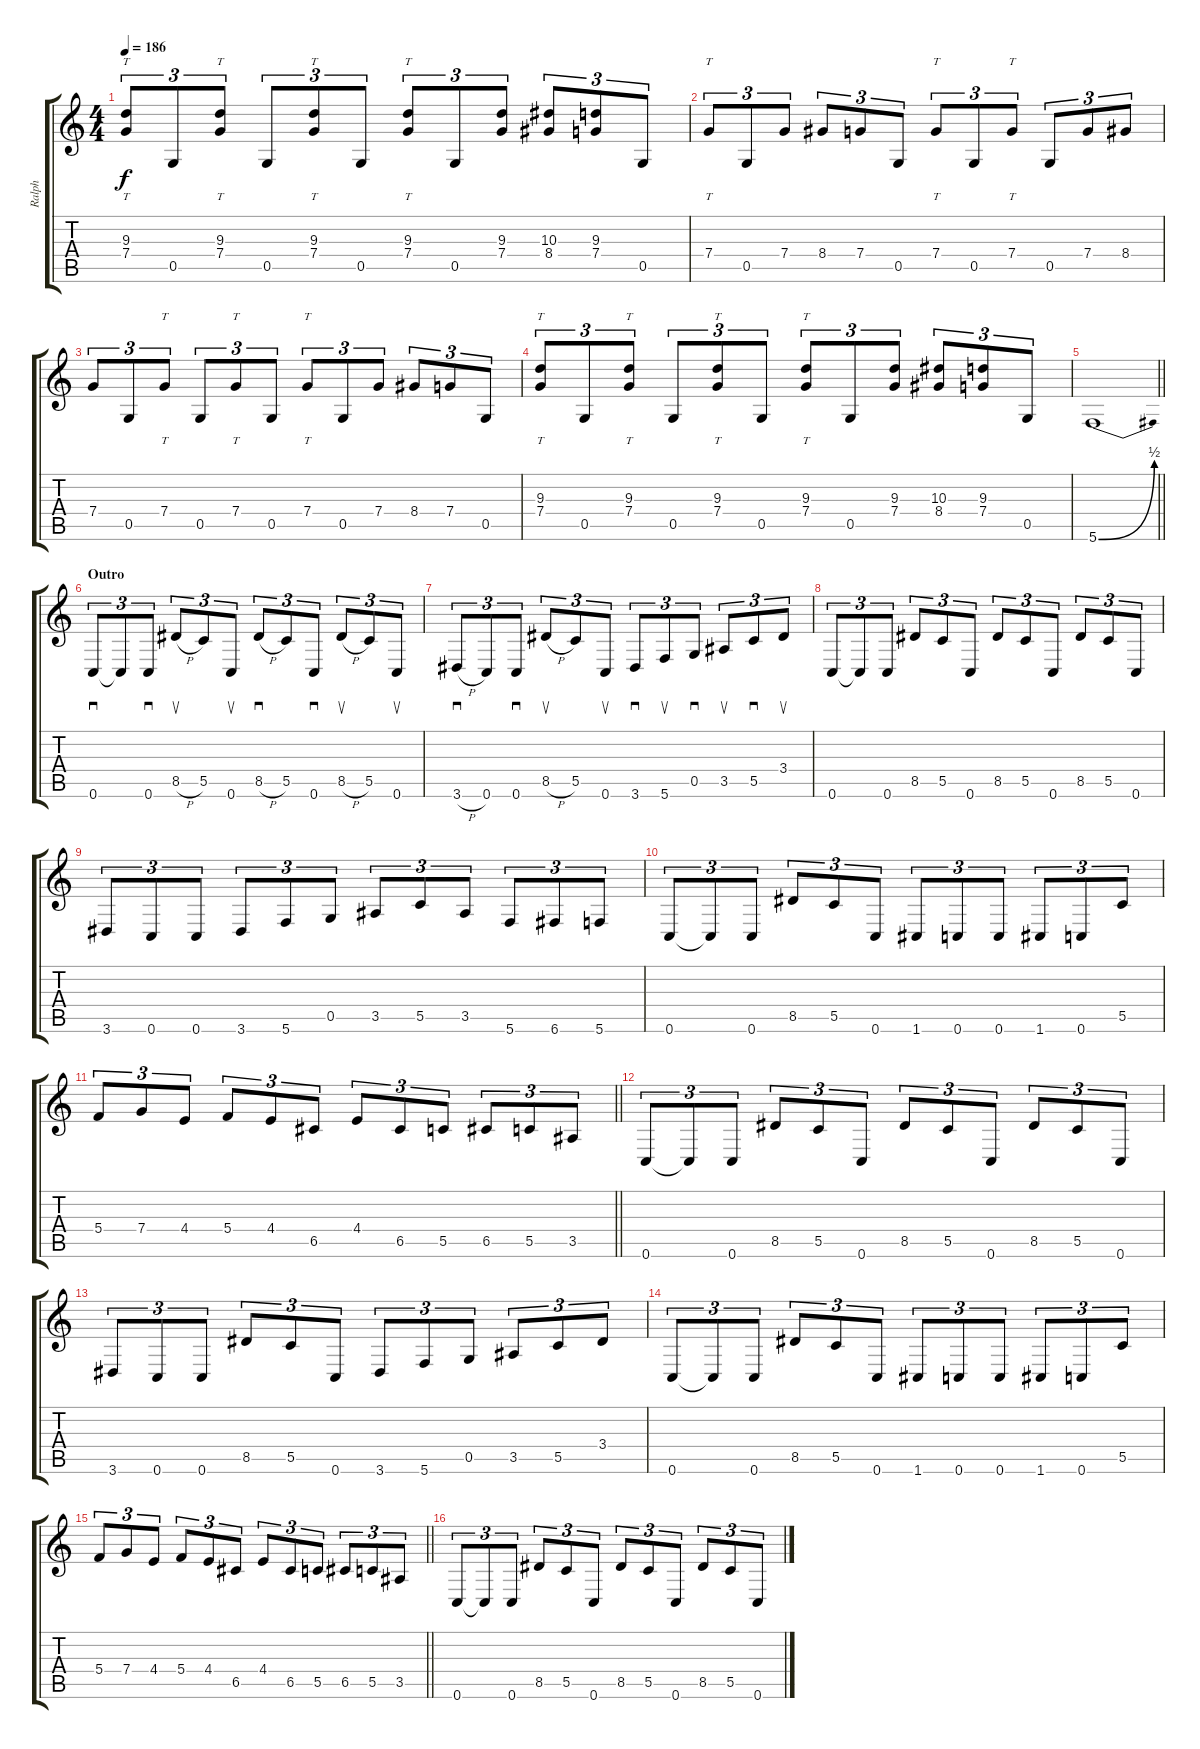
\track ("Ralph" "Ralph") {instrument distortionguitar}
\staff {score tabs}
\tuning (D4 A3 F3 C3 G2 C2) {hide}
\ts (4 4)
\tempo 186
\clef g2
\ks c
(9.3 7.4).8{tt tu (3 2) dy f} 0.5.8{tu (3 2)} (9.3 7.4).8{tt tu (3 2)} 0.5.8{tu (3 2)} (9.3 7.4).8{tt tu (3 2)} 0.5.8{tu (3 2)} (9.3 7.4).8{tt tu (3 2)} 0.5.8{tu (3 2)} (9.3 7.4).8{tu (3 2)} (10.3 8.4).8{tu (3 2)} (9.3 7.4).8{tu (3 2)} 0.5.8{tu (3 2)} |
7.4.8{tt tu (3 2)} 0.5.8{tu (3 2)} 7.4.8{tu (3 2)} 8.4.8{tu (3 2)} 7.4.8{tu (3 2)} 0.5.8{tu (3 2)} 7.4.8{tt tu (3 2)} 0.5.8{tu (3 2)} 7.4.8{tt tu (3 2)} 0.5.8{tu (3 2)} 7.4.8{tu (3 2)} 8.4.8{tu (3 2)} |
7.4.8{tu (3 2)} 0.5.8{tu (3 2)} 7.4.8{tt tu (3 2)} 0.5.8{tu (3 2)} 7.4.8{tt tu (3 2)} 0.5.8{tu (3 2)} 7.4.8{tt tu (3 2)} 0.5.8{tu (3 2)} 7.4.8{tu (3 2)} 8.4.8{tu (3 2)} 7.4.8{tu (3 2)} 0.5.8{tu (3 2)} |
(9.3 7.4).8{tt tu (3 2)} 0.5.8{tu (3 2)} (9.3 7.4).8{tt tu (3 2)} 0.5.8{tu (3 2)} (9.3 7.4).8{tt tu (3 2)} 0.5.8{tu (3 2)} (9.3 7.4).8{tt tu (3 2)} 0.5.8{tu (3 2)} (9.3 7.4).8{tu (3 2)} (10.3 8.4).8{tu (3 2)} (9.3 7.4).8{tu (3 2)} 0.5.8{tu (3 2)} |
\barLineRight lightlight
5.6{be (bend 0 0 60 2)}.1 |
\section ("" "Outro")
0.6.8{sd tu (3 2)} 0.6{t}.8{tu (3 2)} 0.6.8{sd tu (3 2)} 8.5{h}.8{su tu (3 2)} 5.5.8{tu (3 2)} 0.6.8{su tu (3 2)} 8.5{h}.8{sd tu (3 2)} 5.5.8{tu (3 2)} 0.6.8{sd tu (3 2)} 8.5{h}.8{su tu (3 2)} 5.5.8{tu (3 2)} 0.6.8{su tu (3 2)} |
3.6{h}.8{sd tu (3 2)} 0.6.8{tu (3 2)} 0.6.8{sd tu (3 2)} 8.5{h}.8{su tu (3 2)} 5.5.8{tu (3 2)} 0.6.8{su tu (3 2)} 3.6.8{sd tu (3 2)} 5.6.8{su tu (3 2)} 0.5.8{sd tu (3 2)} 3.5.8{su tu (3 2)} 5.5.8{sd tu (3 2)} 3.4.8{su tu (3 2)} |
0.6.8{tu (3 2)} 0.6{t}.8{tu (3 2)} 0.6.8{tu (3 2)} 8.5.8{tu (3 2)} 5.5.8{tu (3 2)} 0.6.8{tu (3 2)} 8.5.8{tu (3 2)} 5.5.8{tu (3 2)} 0.6.8{tu (3 2)} 8.5.8{tu (3 2)} 5.5.8{tu (3 2)} 0.6.8{tu (3 2)} |
3.6.8{tu (3 2)} 0.6.8{tu (3 2)} 0.6.8{tu (3 2)} 3.6.8{tu (3 2)} 5.6.8{tu (3 2)} 0.5.8{tu (3 2)} 3.5.8{tu (3 2)} 5.5.8{tu (3 2)} 3.5.8{tu (3 2)} 5.6.8{tu (3 2)} 6.6.8{tu (3 2)} 5.6.8{tu (3 2)} |
0.6.8{tu (3 2)} 0.6{t}.8{tu (3 2)} 0.6.8{tu (3 2)} 8.5.8{tu (3 2)} 5.5.8{tu (3 2)} 0.6.8{tu (3 2)} 1.6.8{tu (3 2)} 0.6.8{tu (3 2)} 0.6.8{tu (3 2)} 1.6.8{tu (3 2)} 0.6.8{tu (3 2)} 5.5.8{tu (3 2)} |
\barLineRight lightlight
5.4.8{tu (3 2)} 7.4.8{tu (3 2)} 4.4.8{tu (3 2)} 5.4.8{tu (3 2)} 4.4.8{tu (3 2)} 6.5.8{tu (3 2)} 4.4.8{tu (3 2)} 6.5.8{tu (3 2)} 5.5.8{tu (3 2)} 6.5.8{tu (3 2)} 5.5.8{tu (3 2)} 3.5.8{tu (3 2)} |
0.6.8{tu (3 2)} 0.6{t}.8{tu (3 2)} 0.6.8{tu (3 2)} 8.5.8{tu (3 2)} 5.5.8{tu (3 2)} 0.6.8{tu (3 2)} 8.5.8{tu (3 2)} 5.5.8{tu (3 2)} 0.6.8{tu (3 2)} 8.5.8{tu (3 2)} 5.5.8{tu (3 2)} 0.6.8{tu (3 2)} |
3.6.8{tu (3 2)} 0.6.8{tu (3 2)} 0.6.8{tu (3 2)} 8.5.8{tu (3 2)} 5.5.8{tu (3 2)} 0.6.8{tu (3 2)} 3.6.8{tu (3 2)} 5.6.8{tu (3 2)} 0.5.8{tu (3 2)} 3.5.8{tu (3 2)} 5.5.8{tu (3 2)} 3.4.8{tu (3 2)} |
0.6.8{tu (3 2)} 0.6{t}.8{tu (3 2)} 0.6.8{tu (3 2)} 8.5.8{tu (3 2)} 5.5.8{tu (3 2)} 0.6.8{tu (3 2)} 1.6.8{tu (3 2)} 0.6.8{tu (3 2)} 0.6.8{tu (3 2)} 1.6.8{tu (3 2)} 0.6.8{tu (3 2)} 5.5.8{tu (3 2)} |
\barLineRight lightlight
5.4.8{tu (3 2)} 7.4.8{tu (3 2)} 4.4.8{tu (3 2)} 5.4.8{tu (3 2)} 4.4.8{tu (3 2)} 6.5.8{tu (3 2)} 4.4.8{tu (3 2)} 6.5.8{tu (3 2)} 5.5.8{tu (3 2)} 6.5.8{tu (3 2)} 5.5.8{tu (3 2)} 3.5.8{tu (3 2)} |
0.6.8{tu (3 2)} 0.6{t}.8{tu (3 2)} 0.6.8{tu (3 2)} 8.5.8{tu (3 2)} 5.5.8{tu (3 2)} 0.6.8{tu (3 2)} 8.5.8{tu (3 2)} 5.5.8{tu (3 2)} 0.6.8{tu (3 2)} 8.5.8{tu (3 2)} 5.5.8{tu (3 2)} 0.6.8{tu (3 2)}
